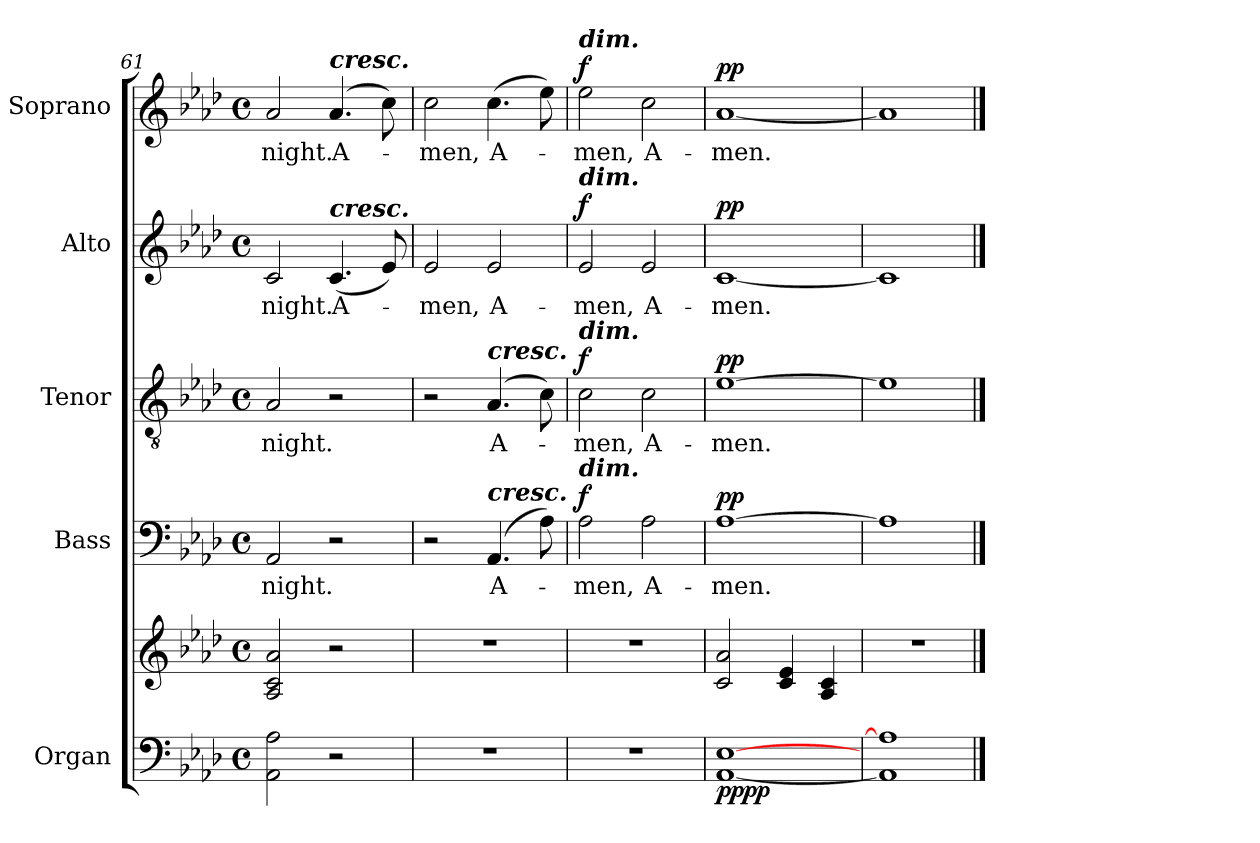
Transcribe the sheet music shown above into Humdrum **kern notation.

**kern	**kern	**dynam	**kern	**text	**dynam	**kern	**text	**dynam	**kern	**text	**dynam	**kern	**text	**dynam
*part5	*part5	*part5	*part4	*part4	*part4	*part3	*part3	*part3	*part2	*part2	*part2	*part1	*part1	*part1
*staff6	*staff5	*staff5/6	*staff4	*staff4	*staff4	*staff3	*staff3	*staff3	*staff2	*staff2	*staff2	*staff1	*staff1	*staff1
*I"Organ	*	*	*I"Bass	*	*	*I"Tenor	*	*	*I"Alto	*	*	*I"Soprano	*	*
*	*	*	*I'B	*	*	*I'T	*	*	*I'A	*	*	*I'S	*	*
*clefF4	*clefG2	*	*clefF4	*	*	*clefGv2	*	*	*clefG2	*	*	*clefG2	*	*
*k[b-e-a-d-]	*k[b-e-a-d-]	*	*k[b-e-a-d-]	*	*	*k[b-e-a-d-]	*	*	*k[b-e-a-d-]	*	*	*k[b-e-a-d-]	*	*
*A-:	*A-:	*	*A-:	*	*	*A-:	*	*	*A-:	*	*	*A-:	*	*
*M4/4	*M4/4	*	*M4/4	*	*	*M4/4	*	*	*M4/4	*	*	*M4/4	*	*
*met(c)	*met(c)	*	*met(c)	*	*	*met(c)	*	*	*met(c)	*	*	*met(c)	*	*
=61	=61	=61	=61	=61	=61	=61	=61	=61	=61	=61	=61	=61	=61	=61
*	*^	*	*	*	*	*	*	*	*	*	*	*	*	*
*	*	*^	*	*	*	*	*	*	*	*	*	*	*	*	*
!	!	!	!	!	!	!LO:LY:b	!	!	!LO:LY:b	!	!	!LO:LY:b	!	!	!LO:LY:b	!
2AA-\ 2A-\	2A-/ 2c/ 2a-/	1ryy	1ryy	.	2AA-/	night.	.	2A-/	night.	.	2c/	night.	.	2a-/	night.	.
!	!	!	!	!	!	!	!	!	!	!	!	!	!	!LO:TX:a:Bi:t=cresc.	!	!
!	!	!	!	!	!	!	!	!	!	!	!LO:TX:a:Bi:t=cresc.	!	!	!	!	!
!	!	!	!	!	!	!	!	!	!	!	!	!LO:LY:b	!	!	!LO:LY:b	!
2r	2r	.	.	.	2r	.	.	2r	.	.	(<4.c/	A-	.	(<4.a-/	A-	.
.	.	.	.	.	.	.	.	.	.	.	8e-/)	.	.	8cc\)	.	.
=62	=62	=62	=62	=62	=62	=62	=62	=62	=62	=62	=62	=62	=62	=62	=62	=62
!	!	!	!	!	!	!	!	!	!	!	!	!LO:LY:b	!	!	!LO:LY:b	!
1r	1r	1ryy	1ryy	.	2r	.	.	2r	.	.	2e-/	men,	.	2cc\	men,	.
!	!	!	!	!	!	!	!	!LO:TX:a:Bi:t=cresc.	!	!	!	!	!	!	!	!
!	!	!	!	!	!LO:TX:a:Bi:t=cresc.	!	!	!	!	!	!	!	!	!	!	!
!	!	!	!	!	!	!LO:LY:b	!	!	!LO:LY:b	!	!	!LO:LY:b	!	!	!LO:LY:b	!
.	.	.	.	.	(4.AA-/	A-	.	(<4.A-/	A-	.	2e-/	A-	.	(>4.cc\	A-	.
.	.	.	.	.	8A-\)	.	.	8c\)	.	.	.	.	.	8ee-\)	.	.
=63	=63	=63	=63	=63	=63	=63	=63	=63	=63	=63	=63	=63	=63	=63	=63	=63
!	!	!	!	!	!	!	!	!	!	!	!	!	!	!LO:TX:a:Bi:t=dim.	!	!
!	!	!	!	!	!	!	!	!	!	!	!LO:TX:a:Bi:t=dim.	!	!	!	!	!
!	!	!	!	!	!	!	!	!LO:TX:a:Bi:t=dim.	!	!	!	!	!	!	!	!
!	!	!	!	!	!LO:TX:a:Bi:t=dim.	!	!	!	!	!	!	!	!	!	!	!
!	!	!	!	!	!	!LO:LY:b	!LO:DY:b	!	!LO:LY:b	!LO:DY:b	!	!LO:LY:b	!LO:DY:b	!	!LO:LY:b	!LO:DY:b
1r	1r	1ryy	1ryy	.	2A-\	men,	f	2c\	men,	f	2e-/	men,	f	2ee-\	men,	f
!	!	!	!	!	!	!LO:LY:b	!	!	!LO:LY:b	!	!	!LO:LY:b	!	!	!LO:LY:b	!
.	.	.	.	.	2A-\	A-	.	2c\	A-	.	2e-/	A-	.	2cc\	A-	.
=64	=64	=64	=64	=64	=64	=64	=64	=64	=64	=64	=64	=64	=64	=64	=64	=64
!	!	!	!	!LO:DY:b=2	!	!LO:LY:b	!	!	!LO:LY:b	!	!	!LO:LY:b	!	!	!LO:LY:b	!
!	!	!	!	!LO:DY:n=1:b	!	!	!LO:DY:b	!	!	!LO:DY:b	!	!	!LO:DY:b	!	!	!LO:DY:b
[1AA- [1E-	2c/ 2a-/	1ryy	1ryy	pp pp	[1A-	men.	pp	[1e-	men.	pp	[1c	men.	pp	[1a-	men.	pp
.	4c/ 4e-/	.	.	.	.	.	.	.	.	.	.	.	.	.	.	.
.	4A-/ 4c/	.	.	.	.	.	.	.	.	.	.	.	.	.	.	.
=65	=65	=65	=65	=65	=65	=65	=65	=65	=65	=65	=65	=65	=65	=65	=65	=65
1AA-] 1A-]	1r	1ryy	1ryy	.	1A-]	.	.	1e-]	.	.	1c]	.	.	1a-]	.	.
*	*v	*v	*v	*	*	*	*	*	*	*	*	*	*	*	*	*
==	==	==	==	==	==	==	==	==	==	==	==	==	==	==
*-	*-	*-	*-	*-	*-	*-	*-	*-	*-	*-	*-	*-	*-	*-
